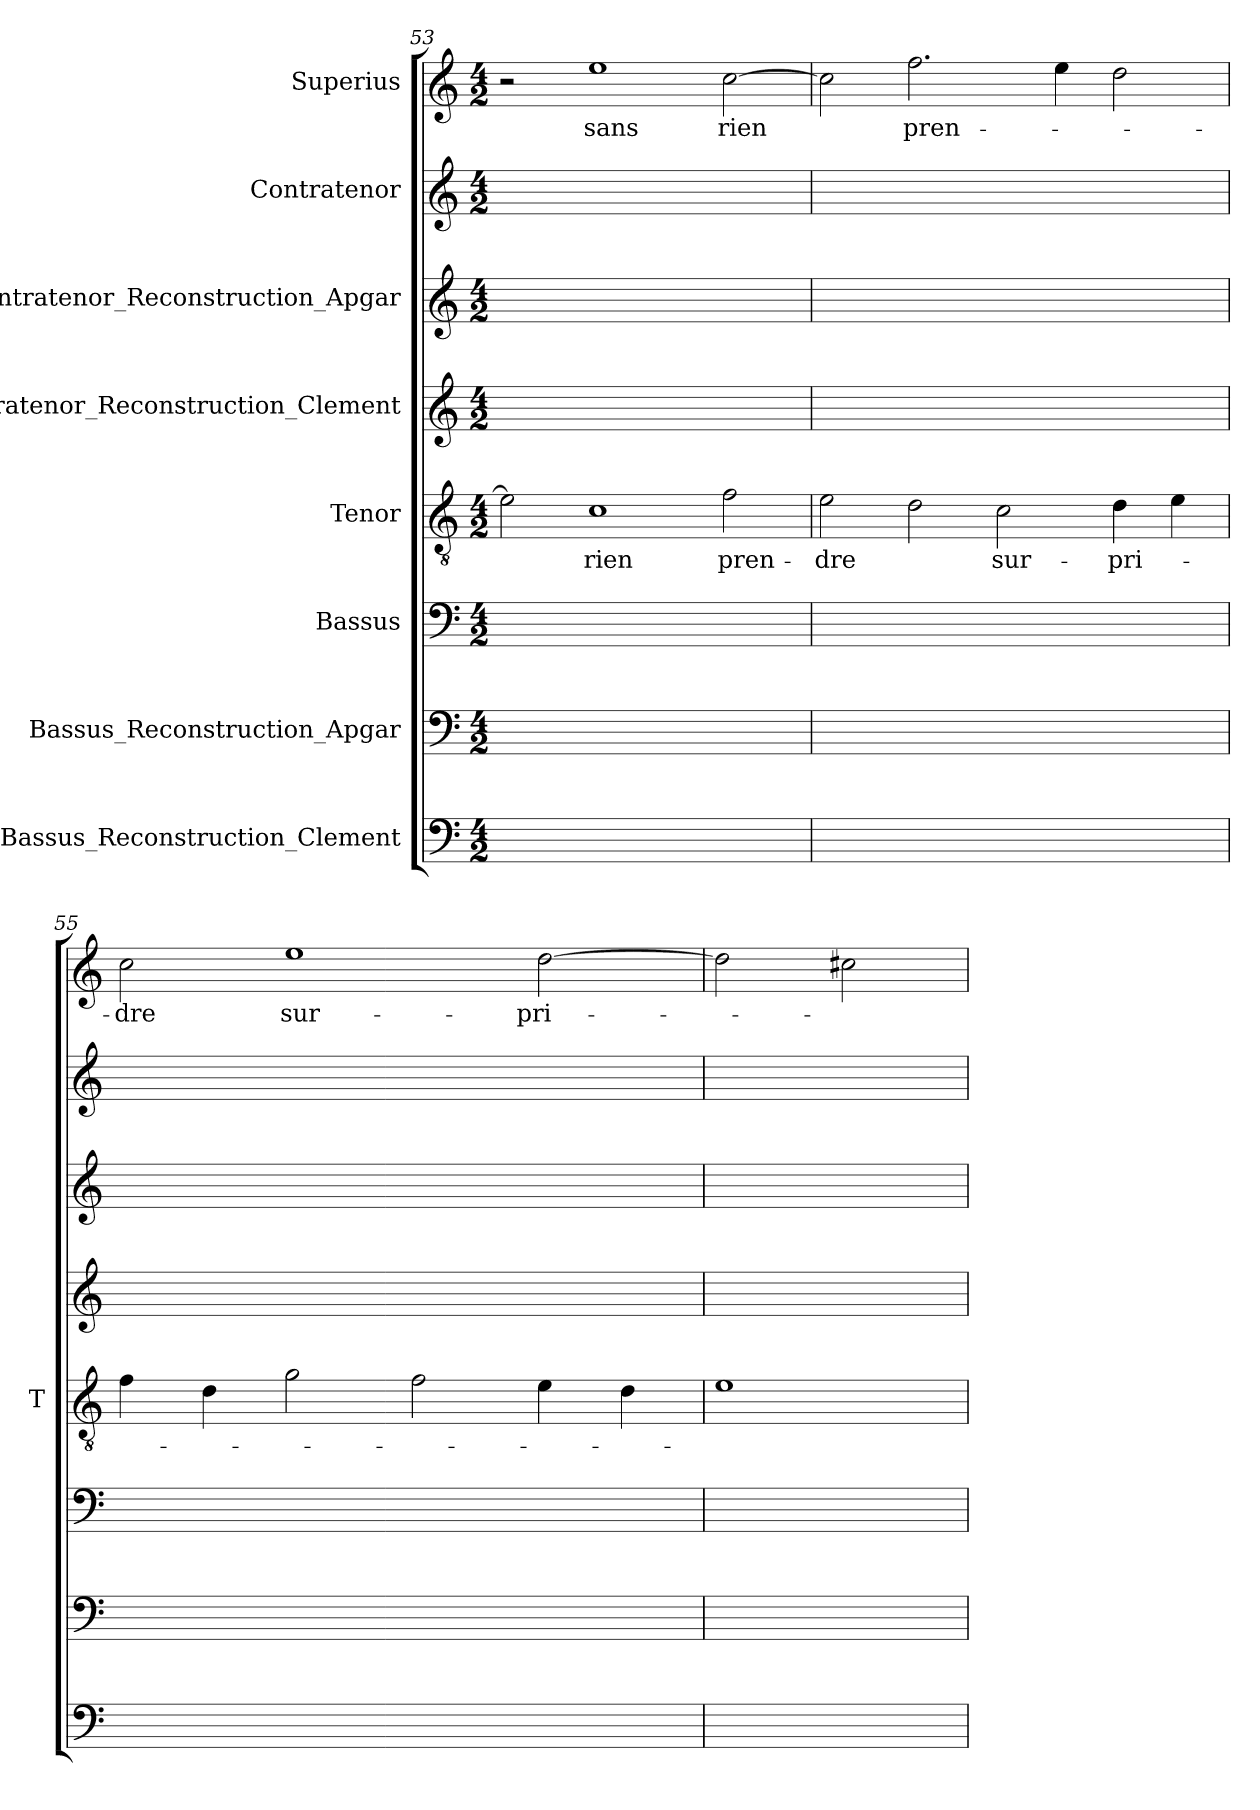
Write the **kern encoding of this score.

**kern	**kern	**kern	**kern	**text	**kern	**kern	**kern	**kern	**text
*part8	*part7	*part6	*part5	*part5	*part4	*part3	*part2	*part1	*part1
*staff8	*staff7	*staff6	*staff5	*staff5	*staff4	*staff3	*staff2	*staff1	*staff1
*I"Bassus_Reconstruction_Clement	*I"Bassus_Reconstruction_Apgar	*I"Bassus	*I"Tenor	*	*I"Contratenor_Reconstruction_Clement	*I"Contratenor_Reconstruction_Apgar	*I"Contratenor	*I"Superius	*
*	*	*	*I'T	*	*	*	*	*	*
*clefF4	*clefF4	*clefF4	*clefGv2	*	*clefG2	*clefG2	*clefG2	*clefG2	*
*k[]	*k[]	*k[]	*k[]	*	*k[]	*k[]	*k[]	*k[]	*
*M4/2	*M4/2	*M4/2	*M4/2	*	*M4/2	*M4/2	*M4/2	*M4/2	*
=53	=53	=53	=53	=53	=53	=53	=53	=53	=53
0ryy	0ryy	0ryy	2e]	.	0ryy	0ryy	0ryy	2r	.
.	.	.	1c	-rien	.	.	.	1ee	-sans
.	.	.	2f	pren-	.	.	.	[2cc	-rien
=54	=54	=54	=54	=54	=54	=54	=54	=54	=54
0ryy	0ryy	0ryy	2e	-dre	0ryy	0ryy	0ryy	2cc]	.
.	.	.	2d	.	.	.	.	2.ff	pren-
.	.	.	2c	sur-	.	.	.	.	.
.	.	.	.	.	.	.	.	4ee	.
.	.	.	4d	pri-	.	.	.	2dd	.
.	.	.	4e	.	.	.	.	.	.
=55	=55	=55	=55	=55	=55	=55	=55	=55	=55
0ryy	0ryy	0ryy	4f	.	0ryy	0ryy	0ryy	2cc	-dre
.	.	.	4d	.	.	.	.	.	.
.	.	.	2g	.	.	.	.	1ee	sur-
.	.	.	2f	.	.	.	.	.	.
.	.	.	4e	.	.	.	.	[2dd	pri-
.	.	.	4d	.	.	.	.	.	.
=56	=56	=56	=56	=56	=56	=56	=56	=56	=56
1ryy	1ryy	1ryy	1e	.	1ryy	1ryy	1ryy	2dd]	.
.	.	.	.	.	.	.	.	2cc#X	.
=	=	=	=	=	=	=	=	=	=
*-	*-	*-	*-	*-	*-	*-	*-	*-	*-
